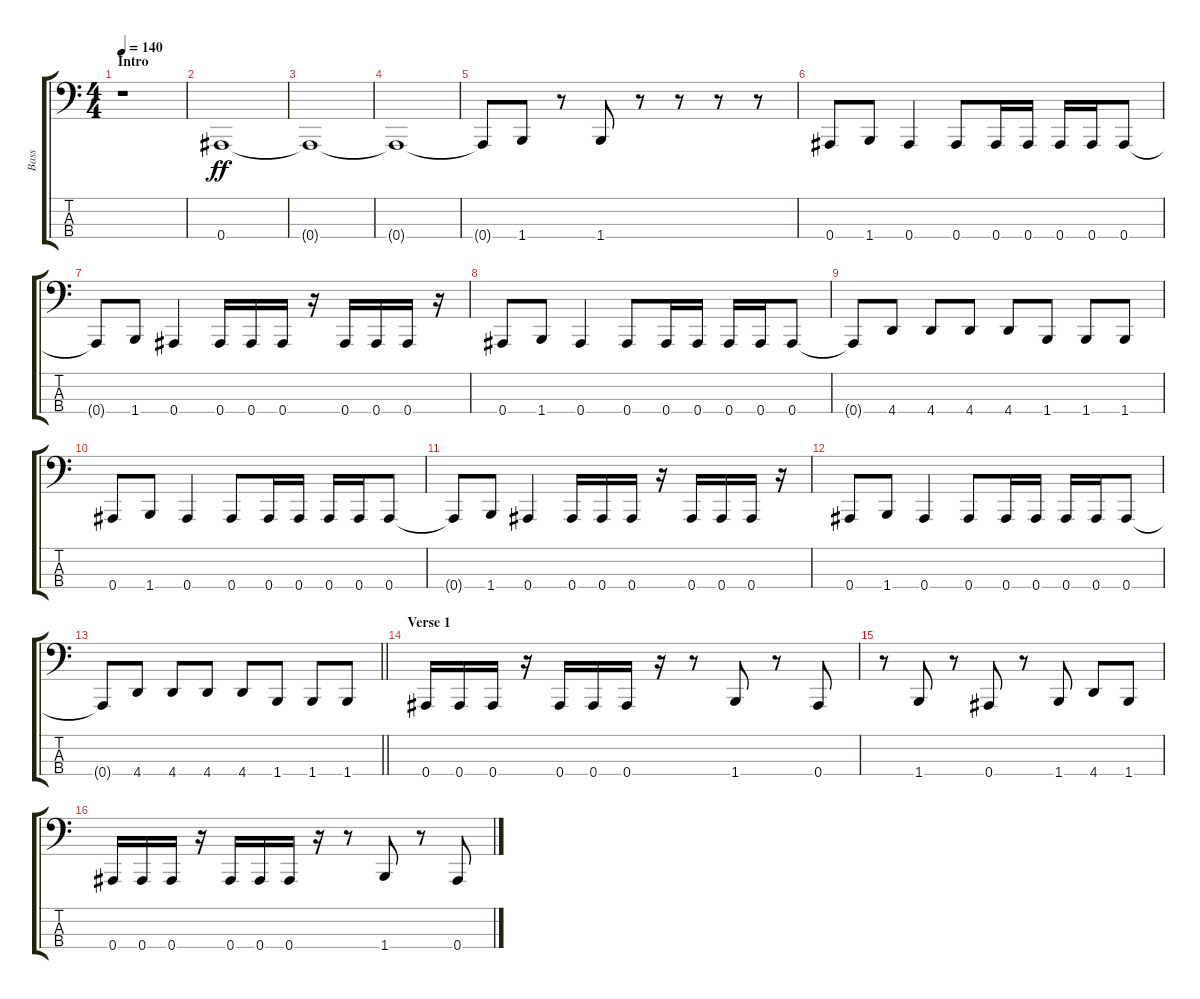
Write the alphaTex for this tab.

\track ("Bass" "Bass") {instrument electricbassfinger}
\staff {score tabs}
\tuning (Eb2 Bb1 F1 Bb0) {hide}
\ts (4 4)
\section ("" "Intro")
\tempo 140
\clef f4
\ks c
r.1{dy ff instrument electricbassfinger} |
0.4.1 |
0.4{t}.1 |
0.4{t}.1 |
0.4{t}.8 1.4.8 r.8 1.4.8 r.8 r.8 r.8 r.8 |
0.4.8 1.4.8 0.4.4 0.4.8 0.4.16 0.4.16 0.4.16 0.4.16 0.4.8 |
0.4{t}.8 1.4.8 0.4.4 0.4.16 0.4.16 0.4.16 r.16 0.4.16 0.4.16 0.4.16 r.16 |
0.4.8 1.4.8 0.4.4 0.4.8 0.4.16 0.4.16 0.4.16 0.4.16 0.4.8 |
0.4{t}.8 4.4.8 4.4.8 4.4.8 4.4.8 1.4.8 1.4.8 1.4.8 |
0.4.8 1.4.8 0.4.4 0.4.8 0.4.16 0.4.16 0.4.16 0.4.16 0.4.8 |
0.4{t}.8 1.4.8 0.4.4 0.4.16 0.4.16 0.4.16 r.16 0.4.16 0.4.16 0.4.16 r.16 |
0.4.8 1.4.8 0.4.4 0.4.8 0.4.16 0.4.16 0.4.16 0.4.16 0.4.8 |
\barLineRight lightlight
0.4{t}.8 4.4.8 4.4.8 4.4.8 4.4.8 1.4.8 1.4.8 1.4.8 |
\section ("" "Verse 1")
0.4.16 0.4.16 0.4.16 r.16 0.4.16 0.4.16 0.4.16 r.16 r.8 1.4.8 r.8 0.4.8 |
r.8 1.4.8 r.8 0.4.8 r.8 1.4.8 4.4.8 1.4.8 |
0.4.16 0.4.16 0.4.16 r.16 0.4.16 0.4.16 0.4.16 r.16 r.8 1.4.8 r.8 0.4.8
